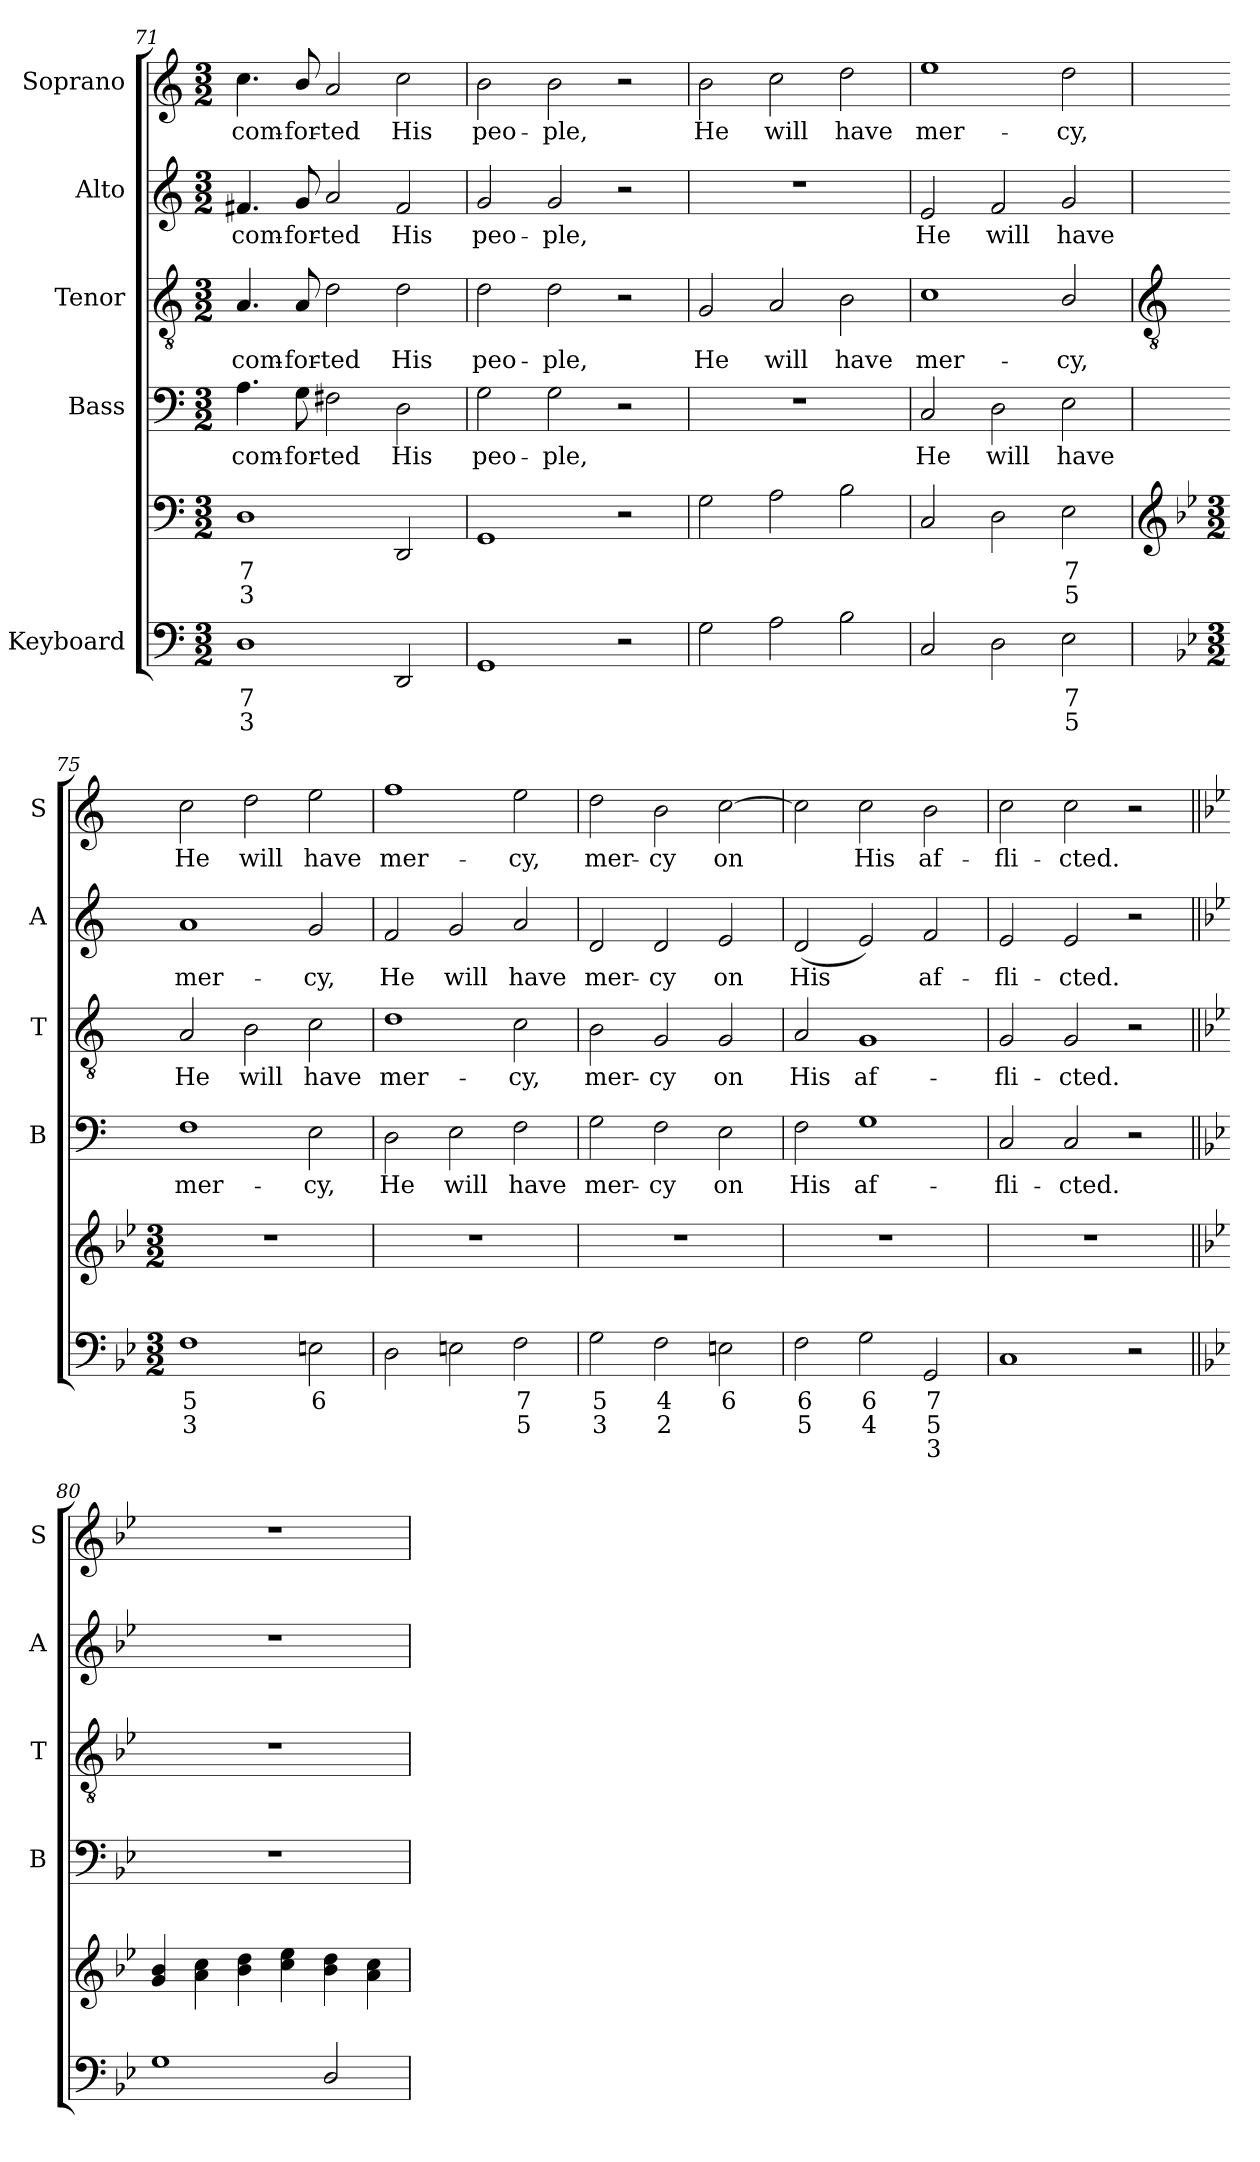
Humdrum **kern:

**kern	**text	**text	**text	**kern	**text	**text	**kern	**text	**kern	**text	**kern	**text	**kern	**text
*part5	*part5	*part5	*part5	*part5	*part5	*part5	*part4	*part4	*part3	*part3	*part2	*part2	*part1	*part1
*staff6	*staff6	*staff6	*staff6	*staff5	*staff5	*staff5	*staff4	*staff4	*staff3	*staff3	*staff2	*staff2	*staff1	*staff1
*I"Keyboard	*	*	*	*	*	*	*I"Bass	*	*I"Tenor	*	*I"Alto	*	*I"Soprano	*
*	*	*	*	*	*	*	*I'B	*	*I'T	*	*I'A	*	*I'S	*
*clefF4	*	*	*	*clefF4	*	*	*clefF4	*	*clefGv2	*	*clefG2	*	*clefG2	*
*k[]	*	*	*	*k[]	*	*	*k[]	*	*k[]	*	*k[]	*	*k[]	*
*C:	*	*	*	*C:	*	*	*C:	*	*C:	*	*C:	*	*C:	*
*M3/2	*	*	*	*M3/2	*	*	*M3/2	*	*M3/2	*	*M3/2	*	*M3/2	*
=71	=71	=71	=71	=71	=71	=71	=71	=71	=71	=71	=71	=71	=71	=71
!	!LO:LY:b	!LO:LY:b	!	!	!LO:LY:b	!LO:LY:b	!	!LO:LY:b	!	!LO:LY:b	!	!LO:LY:b	!	!LO:LY:b
1D	7	3	.	1D	7	3	4.A	com-	4.A	com-	4.f#X	com-	4.cc	com-
!	!	!	!	!	!	!	!	!LO:LY:b	!	!LO:LY:b	!	!LO:LY:b	!	!LO:LY:b
.	.	.	.	.	.	.	8G	-for-	8A	-for-	8g	-for-	8b/	-for-
!	!	!	!	!	!	!	!	!LO:LY:b	!	!LO:LY:b	!	!LO:LY:b	!	!LO:LY:b
.	.	.	.	.	.	.	2F#X	-ted	2d	-ted	2a	-ted	2a	-ted
!	!	!	!	!	!	!	!	!LO:LY:b	!	!LO:LY:b	!	!LO:LY:b	!	!LO:LY:b
2DD	.	.	.	2DD	.	.	2D	His	2d	His	2f#	His	2cc	His
=72	=72	=72	=72	=72	=72	=72	=72	=72	=72	=72	=72	=72	=72	=72
!	!	!	!	!	!	!	!	!LO:LY:b	!	!LO:LY:b	!	!LO:LY:b	!	!LO:LY:b
1GG	.	.	.	1GG	.	.	2G	peo-	2d	peo-	2g	peo-	2b	peo-
!	!	!	!	!	!	!	!	!LO:LY:b	!	!LO:LY:b	!	!LO:LY:b	!	!LO:LY:b
.	.	.	.	.	.	.	2G	-ple,	2d	-ple,	2g	-ple,	2b	-ple,
2r	.	.	.	2r	.	.	2r	.	2r	.	2r	.	2r	.
=73	=73	=73	=73	=73	=73	=73	=73	=73	=73	=73	=73	=73	=73	=73
!	!	!	!	!	!	!	!LO:N:vis=1	!	!	!LO:LY:b	!LO:N:vis=1	!	!	!LO:LY:b
2G	.	.	.	2G	.	.	1.r	.	2G	He	1.r	.	2b	He
!	!	!	!	!	!	!	!	!	!	!LO:LY:b	!	!	!	!LO:LY:b
2A	.	.	.	2A	.	.	.	.	2A	will	.	.	2cc	will
!	!	!	!	!	!	!	!	!	!	!LO:LY:b	!	!	!	!LO:LY:b
2B	.	.	.	2B	.	.	.	.	2B	have	.	.	2dd	have
=74	=74	=74	=74	=74	=74	=74	=74	=74	=74	=74	=74	=74	=74	=74
!	!	!	!	!	!	!	!	!LO:LY:b	!	!LO:LY:b	!	!LO:LY:b	!	!LO:LY:b
2C	.	.	.	2C	.	.	2C	He	1c	mer-	2e	He	1ee	mer-
!	!	!	!	!	!	!	!	!LO:LY:b	!	!	!	!LO:LY:b	!	!
2D	.	.	.	2D	.	.	2D	will	.	.	2f	will	.	.
!	!LO:LY:b	!LO:LY:b	!	!	!LO:LY:b	!LO:LY:b	!	!LO:LY:b	!	!LO:LY:b	!	!LO:LY:b	!	!LO:LY:b
2E	7	5	.	2E	7	5	2E	have	2B/	-cy,	2g	have	2dd	-cy,
!!LO:LB:g=z
=75	=75	=75	=75	=75	=75	=75	=75	=75	=75	=75	=75	=75	=75	=75
*	*	*	*	*clefG2	*	*	*	*	*clefGv2	*	*	*	*	*
*k[b-e-]	*	*	*	*k[b-e-]	*	*	*	*	*	*	*	*	*	*
*B-:	*	*	*	*B-:	*	*	*	*	*	*	*	*	*	*
*M3/2	*	*	*	*M3/2	*	*	*	*	*	*	*	*	*	*
!	!LO:LY:b	!LO:LY:b	!	!LO:N:vis=1	!	!	!	!LO:LY:b	!	!LO:LY:b	!	!LO:LY:b	!	!LO:LY:b
1F	5	3	.	1.r	.	.	1F	mer-	2A	He	1a	mer-	2cc	He
!	!	!	!	!	!	!	!	!	!	!LO:LY:b	!	!	!	!LO:LY:b
.	.	.	.	.	.	.	.	.	2B	will	.	.	2dd	will
!	!LO:LY:b	!	!	!	!	!	!	!LO:LY:b	!	!LO:LY:b	!	!LO:LY:b	!	!LO:LY:b
2En	6	.	.	.	.	.	2E	-cy,	2c	have	2g	-cy,	2ee	have
=76	=76	=76	=76	=76	=76	=76	=76	=76	=76	=76	=76	=76	=76	=76
!	!	!	!	!LO:N:vis=1	!	!	!	!LO:LY:b	!	!LO:LY:b	!	!LO:LY:b	!	!LO:LY:b
2D	.	.	.	1.r	.	.	2D	He	1d	mer-	2f	He	1ff	mer-
!	!	!	!	!	!	!	!	!LO:LY:b	!	!	!	!LO:LY:b	!	!
2En	.	.	.	.	.	.	2E	will	.	.	2g	will	.	.
!	!LO:LY:b	!LO:LY:b	!	!	!	!	!	!LO:LY:b	!	!LO:LY:b	!	!LO:LY:b	!	!LO:LY:b
2F	7	5	.	.	.	.	2F	have	2c	-cy,	2a	have	2ee	-cy,
=77	=77	=77	=77	=77	=77	=77	=77	=77	=77	=77	=77	=77	=77	=77
!	!LO:LY:b	!LO:LY:b	!	!LO:N:vis=1	!	!	!	!LO:LY:b	!	!LO:LY:b	!	!LO:LY:b	!	!LO:LY:b
2G	5	3	.	1.r	.	.	2G	mer-	2B	mer-	2d	mer-	2dd	mer-
!	!LO:LY:b	!LO:LY:b	!	!	!	!	!	!LO:LY:b	!	!LO:LY:b	!	!LO:LY:b	!	!LO:LY:b
2F	4	2	.	.	.	.	2F	-cy	2G	-cy	2d	-cy	2b	-cy
!	!LO:LY:b	!	!	!	!	!	!	!LO:LY:b	!	!LO:LY:b	!	!LO:LY:b	!	!LO:LY:b
2En	6	.	.	.	.	.	2E	on	2G	on	2e	on	[2cc	on
=78	=78	=78	=78	=78	=78	=78	=78	=78	=78	=78	=78	=78	=78	=78
!	!LO:LY:b	!LO:LY:b	!	!LO:N:vis=1	!	!	!	!LO:LY:b	!	!LO:LY:b	!	!LO:LY:b	!	!
2F	6	5	.	1.r	.	.	2F	His	2A/	His	(<2d	His	2cc]	.
!	!LO:LY:b	!LO:LY:b	!	!	!	!	!	!LO:LY:b	!	!LO:LY:b	!	!	!	!LO:LY:b
2G	6	4	.	.	.	.	1G	af-	1G	af-	2e)	.	2cc	His
!	!LO:LY:b	!LO:LY:b	!LO:LY:b	!	!	!	!	!	!	!	!	!LO:LY:b	!	!LO:LY:b
2GG	7	5	3	.	.	.	.	.	.	.	2f	af-	2b	af-
=79	=79	=79	=79	=79	=79	=79	=79	=79	=79	=79	=79	=79	=79	=79
!	!	!	!	!LO:N:vis=1	!	!	!	!LO:LY:b	!	!LO:LY:b	!	!LO:LY:b	!	!LO:LY:b
1C	.	.	.	1.r	.	.	2C	-fli-	2G	-fli-	2e	-fli-	2cc	-fli-
!	!	!	!	!	!	!	!	!LO:LY:b	!	!LO:LY:b	!	!LO:LY:b	!	!LO:LY:b
.	.	.	.	.	.	.	2C	-cted.	2G	-cted.	2e	-cted.	2cc	-cted.
2r	.	.	.	.	.	.	2r	.	2r	.	2r	.	2r	.
=80||	=80||	=80||	=80||	=80||	=80||	=80||	=80||	=80||	=80||	=80||	=80||	=80||	=80||	=80||
*	*	*	*	*	*	*	*k[b-e-]	*	*k[b-e-]	*	*k[b-e-]	*	*k[b-e-]	*
*	*	*	*	*	*	*	*B-:	*	*B-:	*	*B-:	*	*B-:	*
!	!	!	!	!	!	!	!LO:N:vis=1	!	!LO:N:vis=1	!	!LO:N:vis=1	!	!LO:N:vis=1	!
1G	.	.	.	4g 4b-	.	.	1.r	.	1.r	.	1.r	.	1.r	.
.	.	.	.	4a 4cc	.	.	.	.	.	.	.	.	.	.
.	.	.	.	4b- 4dd	.	.	.	.	.	.	.	.	.	.
.	.	.	.	4cc 4ee-	.	.	.	.	.	.	.	.	.	.
2D/	.	.	.	4b- 4dd	.	.	.	.	.	.	.	.	.	.
.	.	.	.	4a 4cc	.	.	.	.	.	.	.	.	.	.
=	=	=	=	=	=	=	=	=	=	=	=	=	=	=
*-	*-	*-	*-	*-	*-	*-	*-	*-	*-	*-	*-	*-	*-	*-
